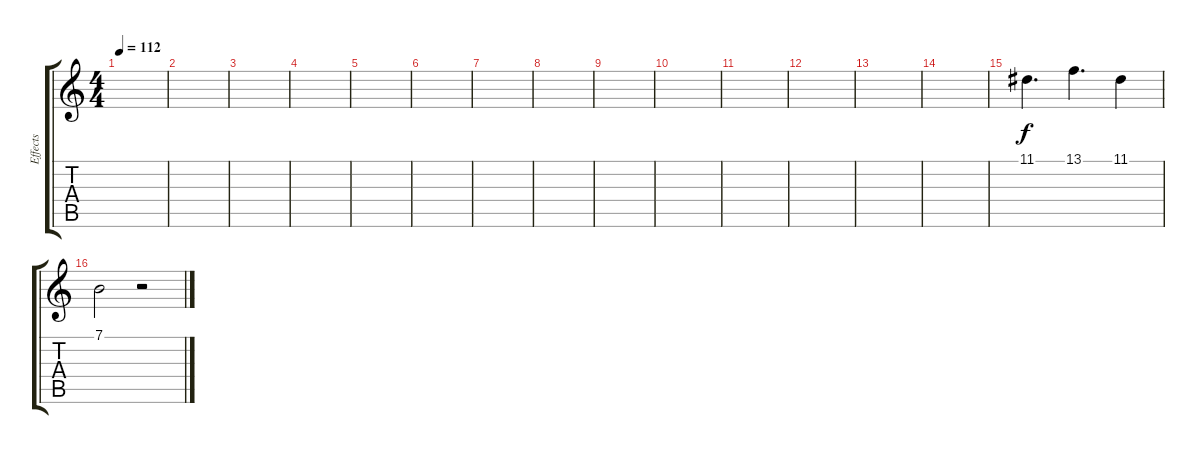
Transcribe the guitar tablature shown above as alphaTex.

\track ("Effects" "Effects") {instrument violin}
\staff {score tabs}
\tuning (E4 B3 G3 D3 A2 E2) {hide}
\ts (4 4)
\tempo 112
\clef g2
\ks c
|
|
|
|
|
|
|
|
|
|
|
|
|
|
11.1.4{d instrument synthstrings2} 13.1.4{d} 11.1.4 |
7.1.2 r.2
